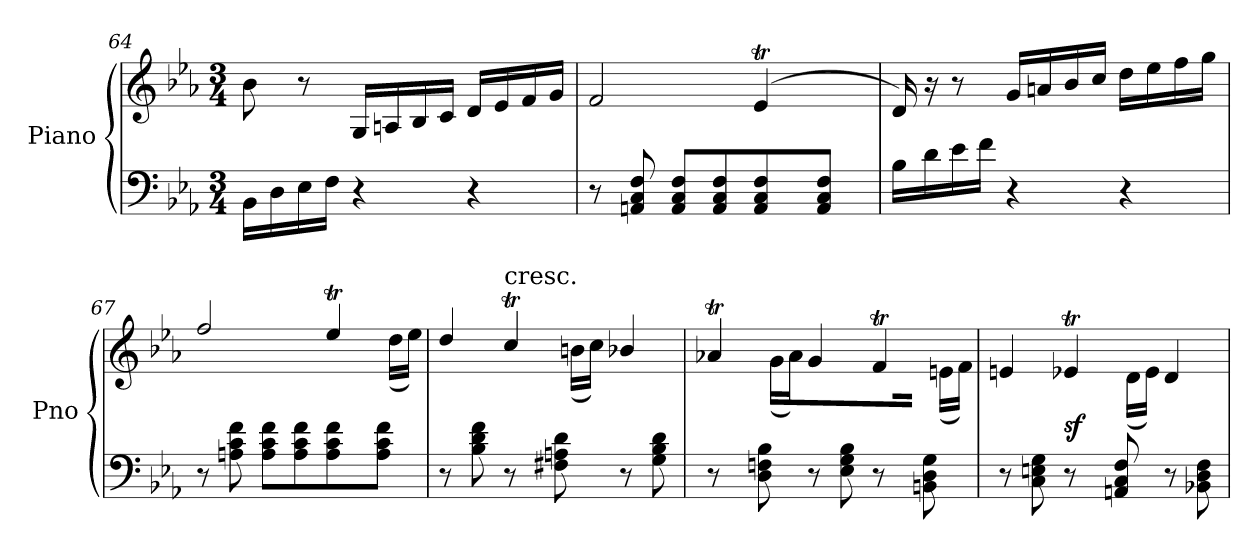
**kern	**kern	**dynam
*part1	*part1	*part1
*staff2	*staff1	*staff1/2
*I"Piano	*	*
*I'Pno	*	*
*clefF4	*clefG2	*
*k[b-e-a-]	*k[b-e-a-]	*
*E-:	*E-:	*
*M3/4	*M3/4	*
=64	=64	=64
16BB-\LL	8b-\	.
16D\	.	.
16E-\	8r	.
16F\JJ	.	.
4r	16G/LL	.
.	16An/	.
.	16B-/	.
.	16c/JJ	.
4r	16d/LL	.
.	16e-/	.
.	16f/	.
.	16g/JJ	.
!!LO:LB:g=z
=65	=65	=65
*	*^	*
8r	2f/	20%11ryy	.
8AAn/ 8C/ 8F/	.	.	.
8AA/ 8C/ 8F/L	.	.	.
8AA/ 8C/ 8F/	.	.	.
8AA/ 8C/ 8F/	(>4e-T/	.	.
*	*	*Xtuplet	*
.	.	20fLLyy	.
.	.	20e-yy	.
8AA/ 8C/ 8F/J	.	.	.
.	.	20dyy	.
.	.	20e-JJyy	.
*	*v	*v	*
=66	=66	=66
16B-\LL	16d/)	.
16d\	16r	.
16e-\	8r	.
16f\JJ	.	.
4r	16g/LL	.
.	16an/	.
.	16b-/	.
.	16cc/JJ	.
4r	16dd\LL	.
.	16ee-\	.
.	16ff\	.
.	16gg\JJ	.
=67	=67	=67
*	*^	*
8r	2ff/	20%11ryy	.
8An\ 8c\ 8f\	.	.	.
8A\ 8c\ 8f\L	.	.	.
8A\ 8c\ 8f\	.	.	.
8A\ 8c\ 8f\	4ee-T/	.	.
.	.	20ffLLyy	.
.	.	20ee-JJyy	.
8A\ 8c\ 8f\J	.	.	.
.	.	(<20dd\LL	.
.	.	20ee-\JJ)	.
=68	=68	=68	=68
8r	4dd/	5.ryy	.
8B-\ 8d\ 8f\	.	.	.
!	!LO:TX:a:t=cresc.	!	!
8r	4ccT/	.	.
.	.	20ddLLyy	.
.	.	20ccJJyy	.
8F#X\ 8An\ 8d\	.	.	.
.	.	(<20bn\LL	.
.	.	20cc\JJ)	.
8r	4b-X/	4ryy	.
8G\ 8B-\ 8d\	.	.	.
!!LO:LB:g=z	!!
=69	=69	=69	=69
8r	4a-XT/	20ryy	.
.	.	20b-LLyy	.
.	.	20a-JJyy	.
8D\ 8Fn\ 8B-\	.	.	.
.	.	(<20g\LL	.
.	.	20a-\)	.
8r	4g/	5.ryy	.
8E-\ 8G\ 8B-\	.	.	.
8r	4fT/	.	.
.	.	20gyy	.
.	.	20fJJyy	.
8BBn\ 8D\ 8G\	.	.	.
.	.	(<20en\LL	.
.	.	20f\JJ)	.
=70	=70	=70	=70
8r	4en/	5.ryy	.
8C\ 8En\ 8G\	.	.	.
!	!	!	!LO:DY:b
8r	4e-XT/	.	sf
.	.	20fLLyy	.
.	.	20e-JJyy	.
8AAn/ 8C/ 8F/	.	.	.
.	.	(<20d\LL	.
.	.	20e-\JJ)	.
8r	4d/	4ryy	.
8BB-X\ 8D\ 8F\	.	.	.
*	*v	*v	*
=	=	=
*-	*-	*-
